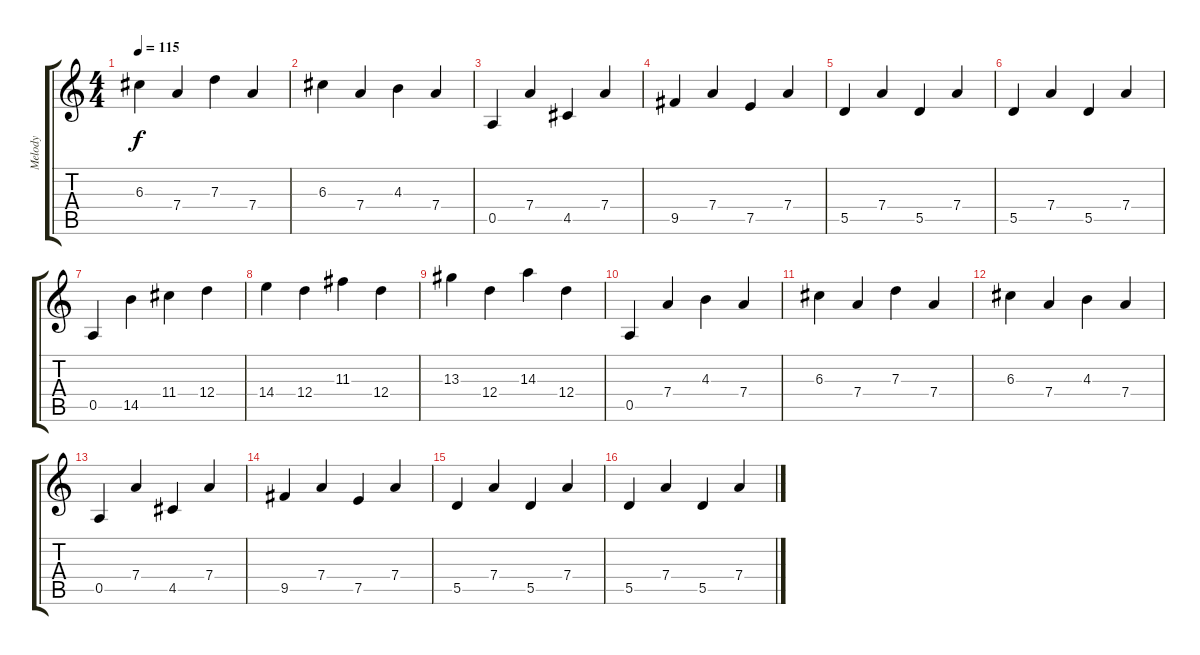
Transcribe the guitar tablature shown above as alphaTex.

\track ("Melody" "Melody") {instrument electricguitarjazz}
\staff {score tabs}
\tuning (E4 B3 G3 D3 A2 E2) {hide}
\ts (4 4)
\tempo 115
\clef g2
\ks c
6.3.4{dy f} 7.4.4 7.3.4 7.4.4 |
6.3.4 7.4.4 4.3.4 7.4.4 |
0.5.4 7.4.4 4.5.4 7.4.4 |
9.5.4 7.4.4 7.5.4 7.4.4 |
5.5.4 7.4.4 5.5.4 7.4.4 |
5.5.4 7.4.4 5.5.4 7.4.4 |
0.5.4 14.5.4 11.4.4 12.4.4 |
14.4.4 12.4.4 11.3.4 12.4.4 |
13.3.4 12.4.4 14.3.4 12.4.4 |
0.5.4 7.4.4 4.3.4 7.4.4 |
6.3.4 7.4.4 7.3.4 7.4.4 |
6.3.4 7.4.4 4.3.4 7.4.4 |
0.5.4 7.4.4 4.5.4 7.4.4 |
9.5.4 7.4.4 7.5.4 7.4.4 |
5.5.4 7.4.4 5.5.4 7.4.4 |
5.5.4 7.4.4 5.5.4 7.4.4
